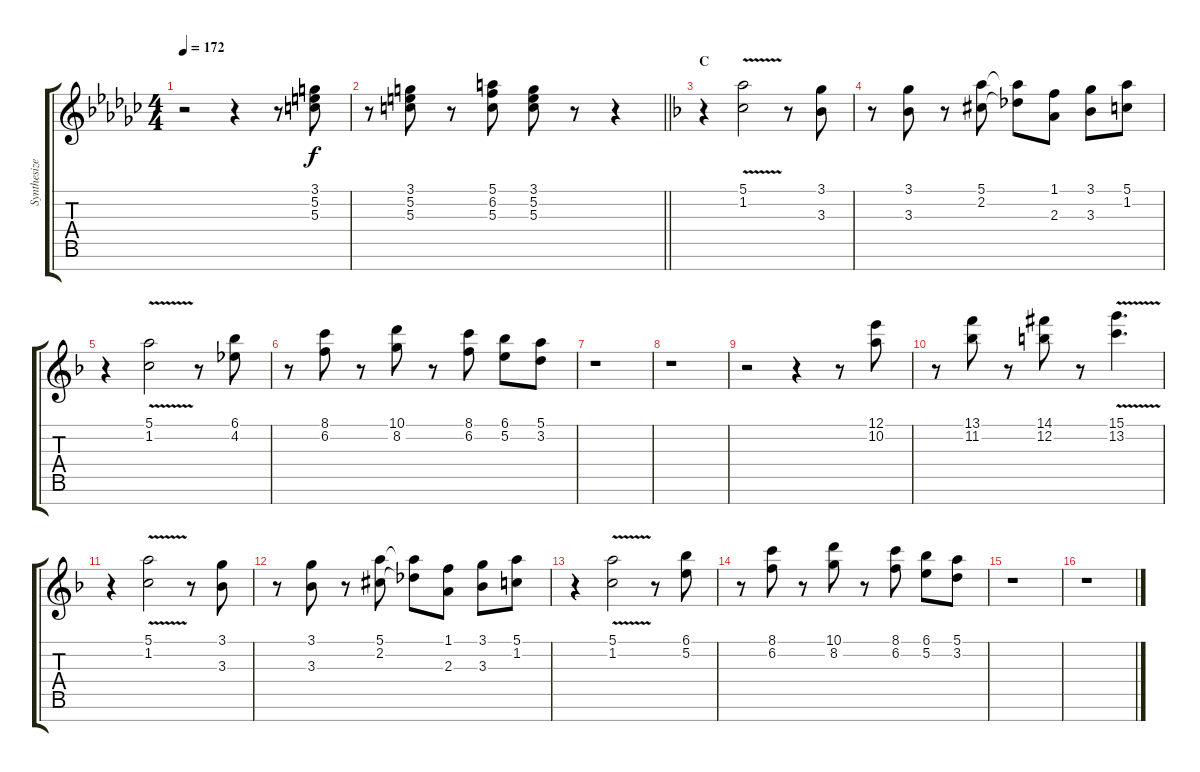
\track ("Synthesizer I" "Synthesize") {instrument lead2sawtooth}
\staff {score tabs}
\tuning (E5 B4 G4 D4 A3 E3 B2) {hide}
\ts (4 4)
\tempo 172
\clef g2
\ks gb
r.2{dy f} r.4 r.8 (3.1 5.2 5.3).8 |
\barLineRight lightlight
r.8 (3.1 5.2 5.3).8 r.8 (5.1 6.2 5.3).8 (3.1 5.2 5.3).8 r.8 r.4 |
\section ("" "C")
\ks f
r.4 (5.1 1.2{v}).2 r.8 (3.1 3.3).8 |
r.8 (3.1 3.3).8 r.8 (5.1 2.2{acc #}).8 (5.1{t} 2.2{t}).8 (1.1 2.3).8 (3.1 3.3).8 (5.1 1.2).8 |
r.4 (5.1 1.2{v}).2 r.8 (6.1 4.2).8 |
r.8 (8.1 6.2).8 r.8 (10.1 8.2).8 r.8 (8.1 6.2).8 (6.1 5.2).8 (5.1 3.2).8 |
r.1 |
r.1 |
r.2 r.4 r.8 (12.1 10.2).8 |
r.8 (13.1 11.2).8 r.8 (14.1{acc #} 12.2).8 r.8 (15.1 13.2{v}).4{d} |
r.4 (5.1 1.2{v}).2 r.8 (3.1 3.3).8 |
r.8 (3.1 3.3).8 r.8 (5.1 2.2{acc #}).8 (5.1{t} 2.2{t}).8 (1.1 2.3).8 (3.1 3.3).8 (5.1 1.2).8 |
r.4 (5.1 1.2{v}).2 r.8 (6.1 5.2).8 |
r.8 (8.1 6.2).8 r.8 (10.1 8.2).8 r.8 (8.1 6.2).8 (6.1 5.2).8 (5.1 3.2).8 |
r.1 |
r.1
